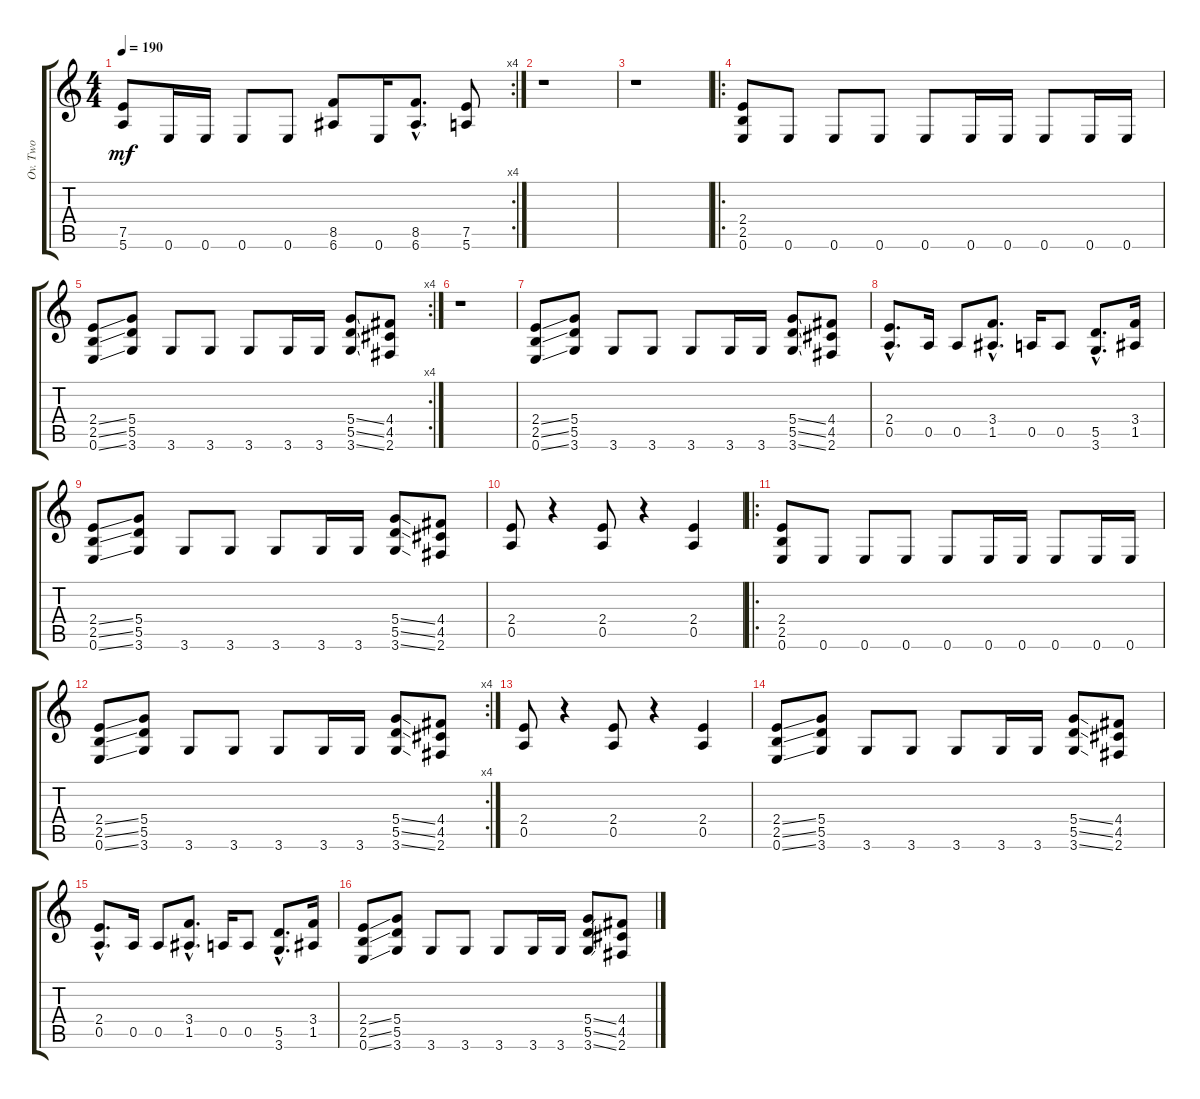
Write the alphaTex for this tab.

\track ("Ov. Two" "Ov. Two") {instrument overdrivenguitar}
\staff {score tabs}
\tuning (E4 B3 G3 D3 A2 E2) {hide}
\rc 4
\ts (4 4)
\tempo 190
\clef g2
\ks c
(7.5 5.6).8{dy mf} 0.6.16 0.6.16 0.6.8 0.6.8 (8.5 6.6).8 0.6.16 (8.5{hac} 6.6{hac}).8{d} (7.5 5.6).8 |
r.1 |
r.1 |
\ro
(2.4 2.5 0.6).8 0.6.8 0.6.8 0.6.8 0.6.8 0.6.16 0.6.16 0.6.8 0.6.16 0.6.16 |
\rc 4
(2.4{ss} 2.5{ss} 0.6{ss}).8 (5.4 5.5 3.6).8 3.6.8 3.6.8 3.6.8 3.6.16 3.6.16 (5.4{ss} 5.5{ss} 3.6{ss}).8 (4.4 4.5 2.6).8 |
r.1 |
(2.4{ss} 2.5{ss} 0.6{ss}).8 (5.4 5.5 3.6).8 3.6.8 3.6.8 3.6.8 3.6.16 3.6.16 (5.4{ss} 5.5{ss} 3.6{ss}).8 (4.4 4.5 2.6).8 |
(2.4{hac} 0.5{hac}).8{d} 0.5.16 0.5.8 (3.4{hac} 1.5{hac}).8{d} 0.5.16 0.5.8 (5.5{hac} 3.6{hac}).8{d} (3.4 1.5).16 |
(2.4{ss} 2.5{ss} 0.6{ss}).8 (5.4 5.5 3.6).8 3.6.8 3.6.8 3.6.8 3.6.16 3.6.16 (5.4{ss} 5.5{ss} 3.6{ss}).8 (4.4 4.5 2.6).8 |
(2.4 0.5).8 r.4 (2.4 0.5).8 r.4 (2.4 0.5).4 |
\ro
(2.4 2.5 0.6).8 0.6.8 0.6.8 0.6.8 0.6.8 0.6.16 0.6.16 0.6.8 0.6.16 0.6.16 |
\rc 4
(2.4{ss} 2.5{ss} 0.6{ss}).8 (5.4 5.5 3.6).8 3.6.8 3.6.8 3.6.8 3.6.16 3.6.16 (5.4{ss} 5.5{ss} 3.6{ss}).8 (4.4 4.5 2.6).8 |
(2.4 0.5).8 r.4 (2.4 0.5).8 r.4 (2.4 0.5).4 |
(2.4{ss} 2.5{ss} 0.6{ss}).8 (5.4 5.5 3.6).8 3.6.8 3.6.8 3.6.8 3.6.16 3.6.16 (5.4{ss} 5.5{ss} 3.6{ss}).8 (4.4 4.5 2.6).8 |
(2.4{hac} 0.5{hac}).8{d} 0.5.16 0.5.8 (3.4{hac} 1.5{hac}).8{d} 0.5.16 0.5.8 (5.5{hac} 3.6{hac}).8{d} (3.4 1.5).16 |
(2.4{ss} 2.5{ss} 0.6{ss}).8 (5.4 5.5 3.6).8 3.6.8 3.6.8 3.6.8 3.6.16 3.6.16 (5.4{ss} 5.5{ss} 3.6{ss}).8 (4.4 4.5 2.6).8
